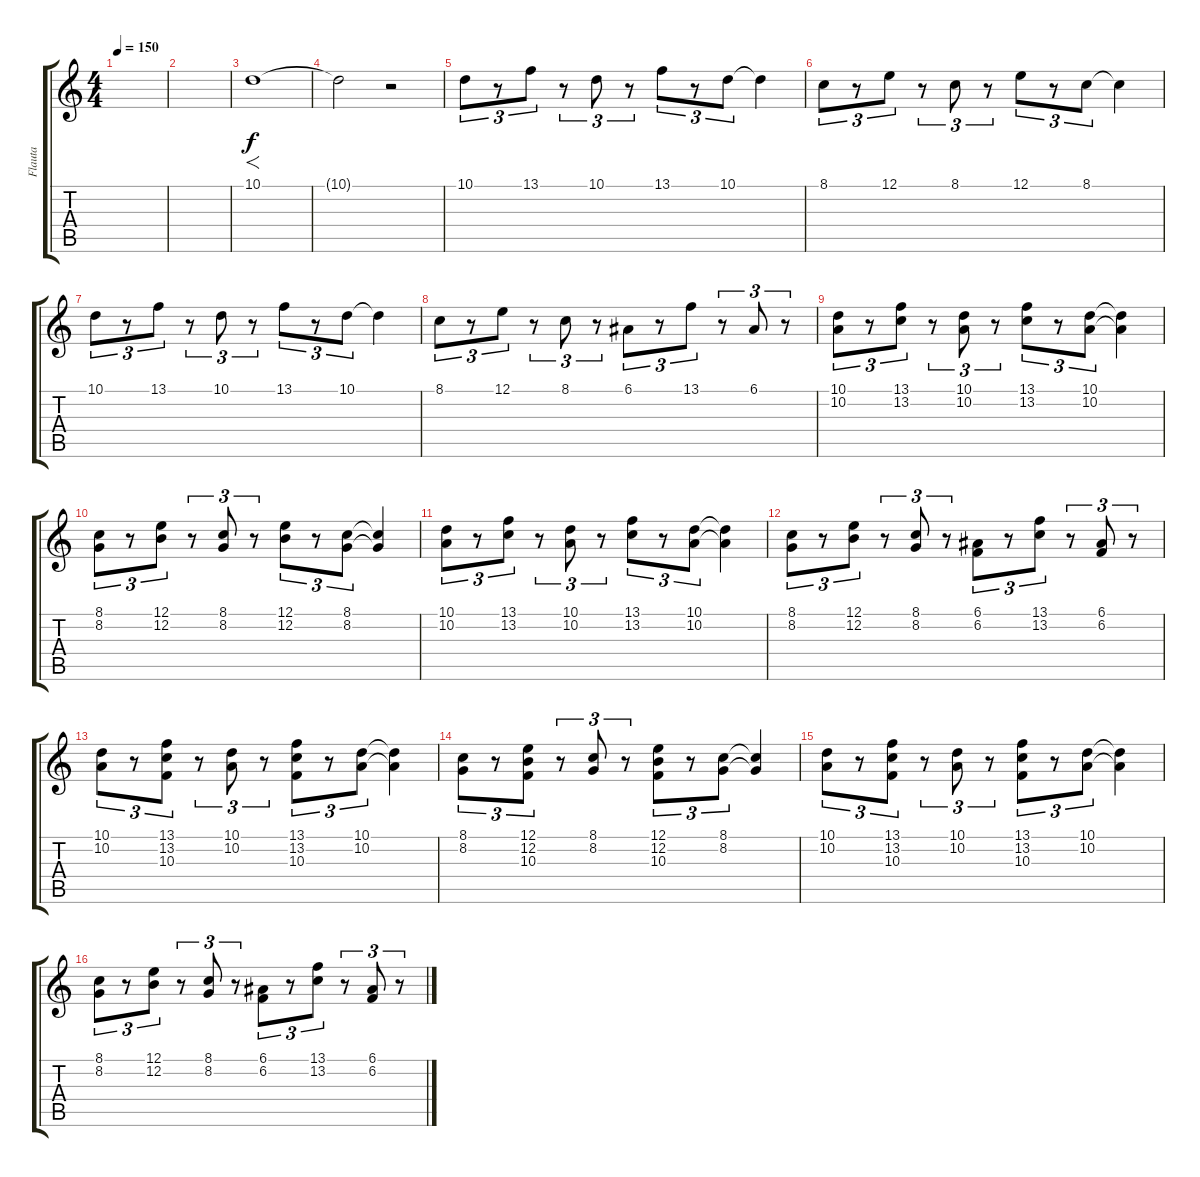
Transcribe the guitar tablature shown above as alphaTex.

\track ("Flauta" "Flauta") {instrument panflute}
\staff {score tabs}
\tuning (E4 B3 G3 D3 A2 E2) {hide}
\ts (4 4)
\tempo 150
\tempo 160
\tempo 150
\clef g2
\ks c
|
|
10.1.1{f} |
10.1{t}.2 r.2 |
10.1.8{tu (3 2)} r.8{tu (3 2)} 13.1.8{tu (3 2)} r.8{tu (3 2)} 10.1.8{tu (3 2)} r.8{tu (3 2)} 13.1.8{tu (3 2)} r.8{tu (3 2)} 10.1.8{tu (3 2)} 10.1{t}.4 |
8.1.8{tu (3 2)} r.8{tu (3 2)} 12.1.8{tu (3 2)} r.8{tu (3 2)} 8.1.8{tu (3 2)} r.8{tu (3 2)} 12.1.8{tu (3 2)} r.8{tu (3 2)} 8.1.8{tu (3 2)} 8.1{t}.4 |
10.1.8{tu (3 2)} r.8{tu (3 2)} 13.1.8{tu (3 2)} r.8{tu (3 2)} 10.1.8{tu (3 2)} r.8{tu (3 2)} 13.1.8{tu (3 2)} r.8{tu (3 2)} 10.1.8{tu (3 2)} 10.1{t}.4 |
8.1.8{tu (3 2)} r.8{tu (3 2)} 12.1.8{tu (3 2)} r.8{tu (3 2)} 8.1.8{tu (3 2)} r.8{tu (3 2)} 6.1.8{tu (3 2)} r.8{tu (3 2)} 13.1.8{tu (3 2)} r.8{tu (3 2)} 6.1.8{tu (3 2)} r.8{tu (3 2)} |
(10.1 10.2).8{tu (3 2)} r.8{tu (3 2)} (13.1 13.2).8{tu (3 2)} r.8{tu (3 2)} (10.1 10.2).8{tu (3 2)} r.8{tu (3 2)} (13.1 13.2).8{tu (3 2)} r.8{tu (3 2)} (10.1 10.2).8{tu (3 2)} (10.1{t} 10.2{t}).4 |
(8.1 8.2).8{tu (3 2)} r.8{tu (3 2)} (12.1 12.2).8{tu (3 2)} r.8{tu (3 2)} (8.1 8.2).8{tu (3 2)} r.8{tu (3 2)} (12.1 12.2).8{tu (3 2)} r.8{tu (3 2)} (8.1 8.2).8{tu (3 2)} (8.1{t} 8.2{t}).4 |
(10.1 10.2).8{tu (3 2)} r.8{tu (3 2)} (13.1 13.2).8{tu (3 2)} r.8{tu (3 2)} (10.1 10.2).8{tu (3 2)} r.8{tu (3 2)} (13.1 13.2).8{tu (3 2)} r.8{tu (3 2)} (10.1 10.2).8{tu (3 2)} (10.1{t} 10.2{t}).4 |
(8.1 8.2).8{tu (3 2)} r.8{tu (3 2)} (12.1 12.2).8{tu (3 2)} r.8{tu (3 2)} (8.1 8.2).8{tu (3 2)} r.8{tu (3 2)} (6.1 6.2).8{tu (3 2)} r.8{tu (3 2)} (13.1 13.2).8{tu (3 2)} r.8{tu (3 2)} (6.1 6.2).8{tu (3 2)} r.8{tu (3 2)} |
(10.1 10.2).8{tu (3 2)} r.8{tu (3 2)} (13.1 13.2 10.3).8{tu (3 2)} r.8{tu (3 2)} (10.1 10.2).8{tu (3 2)} r.8{tu (3 2)} (13.1 13.2 10.3).8{tu (3 2)} r.8{tu (3 2)} (10.1 10.2).8{tu (3 2)} (10.1{t} 10.2{t}).4 |
(8.1 8.2).8{tu (3 2)} r.8{tu (3 2)} (12.1 12.2 10.3).8{tu (3 2)} r.8{tu (3 2)} (8.1 8.2).8{tu (3 2)} r.8{tu (3 2)} (12.1 12.2 10.3).8{tu (3 2)} r.8{tu (3 2)} (8.1 8.2).8{tu (3 2)} (8.1{t} 8.2{t}).4 |
(10.1 10.2).8{tu (3 2)} r.8{tu (3 2)} (13.1 13.2 10.3).8{tu (3 2)} r.8{tu (3 2)} (10.1 10.2).8{tu (3 2)} r.8{tu (3 2)} (13.1 13.2 10.3).8{tu (3 2)} r.8{tu (3 2)} (10.1 10.2).8{tu (3 2)} (10.1{t} 10.2{t}).4 |
(8.1 8.2).8{tu (3 2)} r.8{tu (3 2)} (12.1 12.2).8{tu (3 2)} r.8{tu (3 2)} (8.1 8.2).8{tu (3 2)} r.8{tu (3 2)} (6.1 6.2).8{tu (3 2)} r.8{tu (3 2)} (13.1 13.2).8{tu (3 2)} r.8{tu (3 2)} (6.1 6.2).8{tu (3 2)} r.8{tu (3 2)}
